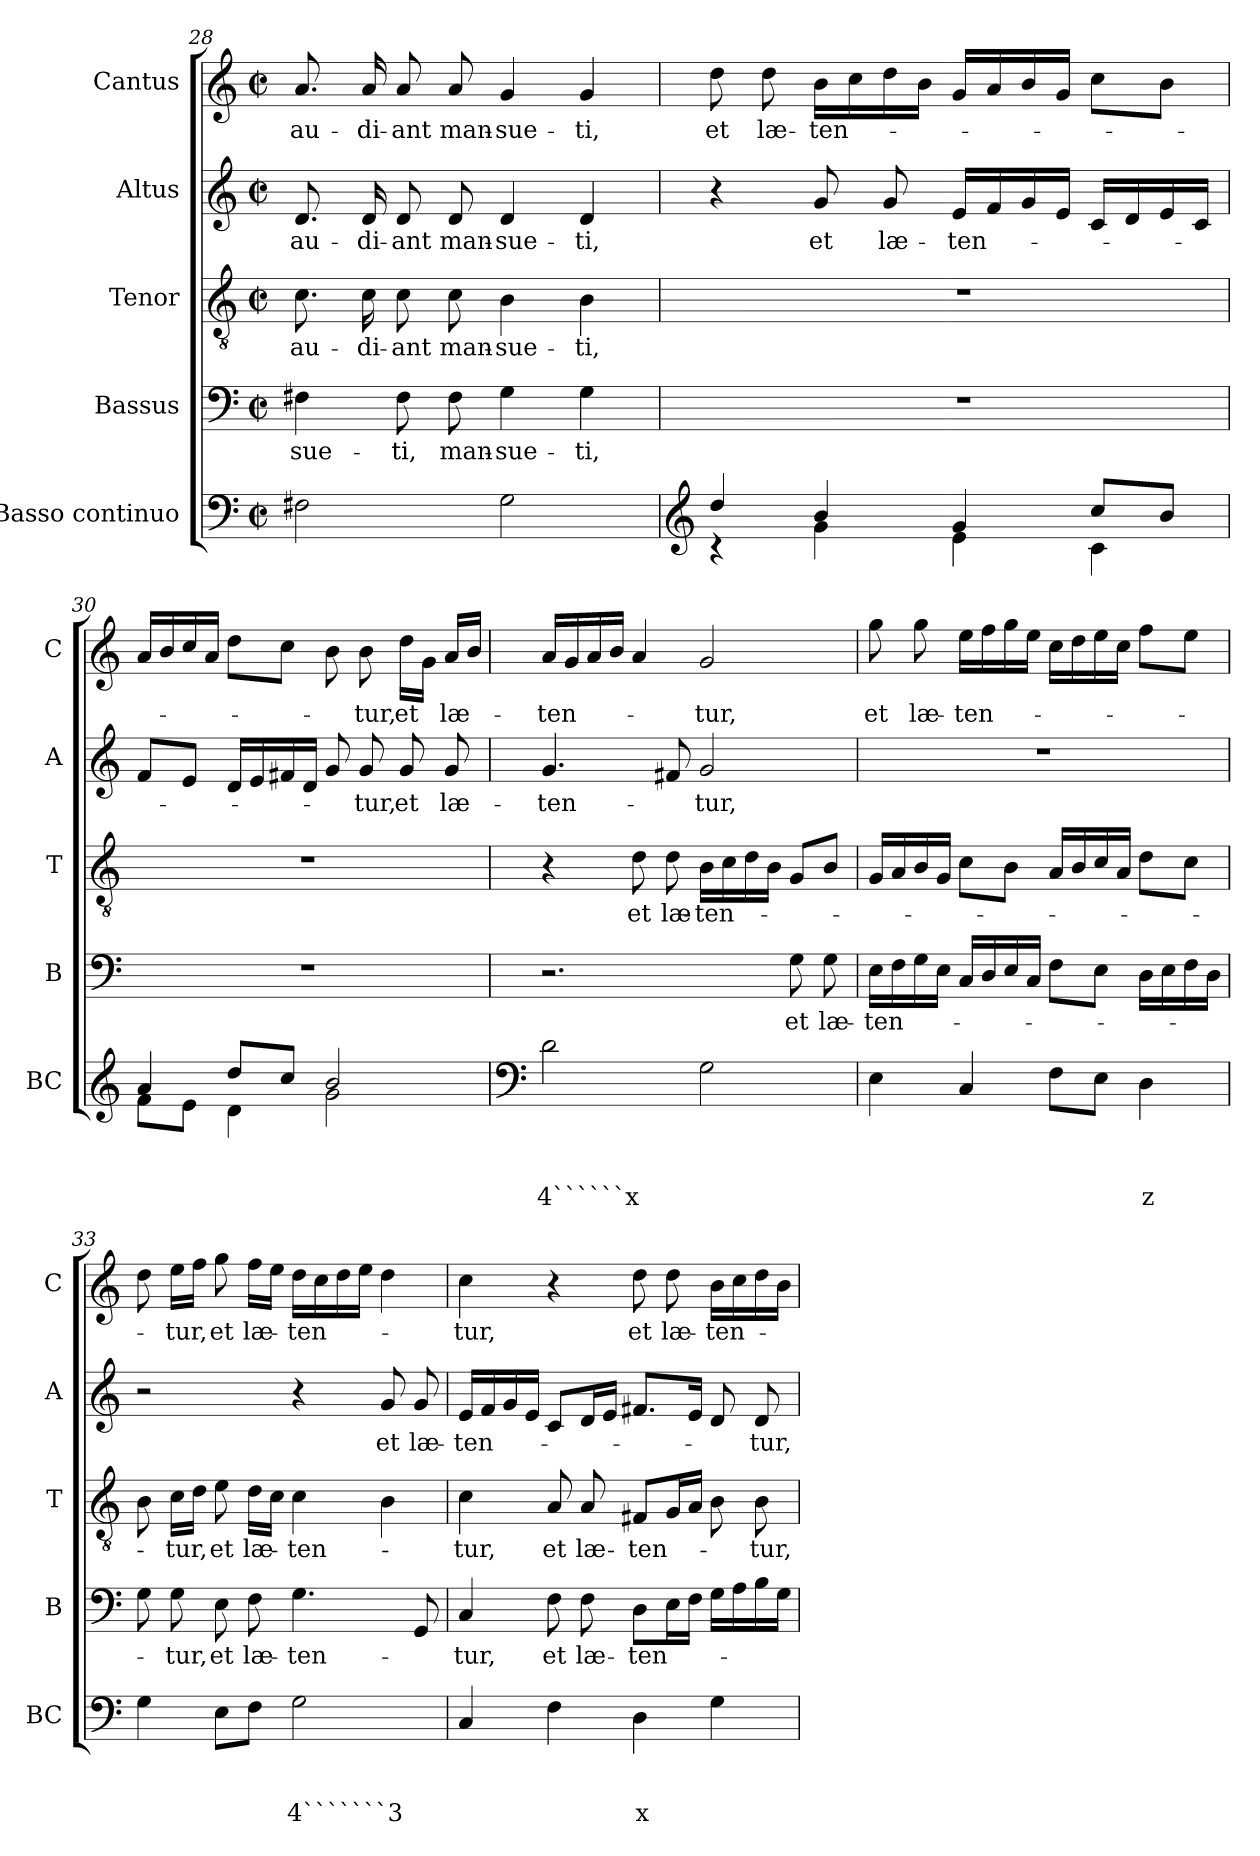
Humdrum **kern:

**kern	**text	**text	**text	**kern	**text	**kern	**text	**kern	**text	**kern	**text
*part5	*part5	*part5	*part5	*part4	*part4	*part3	*part3	*part2	*part2	*part1	*part1
*staff5	*staff5	*staff5	*staff5	*staff4	*staff4	*staff3	*staff3	*staff2	*staff2	*staff1	*staff1
*I"Basso continuo	*	*	*	*I"Bassus	*	*I"Tenor	*	*I"Altus	*	*I"Cantus	*
*I'BC	*	*	*	*I'B	*	*I'T	*	*I'A	*	*I'C	*
*clefF4	*	*	*	*clefF4	*	*clefGv2	*	*clefG2	*	*clefG2	*
*k[]	*	*	*	*k[]	*	*k[]	*	*k[]	*	*k[]	*
*C:	*	*	*	*C:	*	*C:	*	*C:	*	*C:	*
*M2/2	*	*	*	*M2/2	*	*M2/2	*	*M2/2	*	*M2/2	*
*met(c|)	*	*	*	*met(c|)	*	*met(c|)	*	*met(c|)	*	*met(c|)	*
=28	=28	=28	=28	=28	=28	=28	=28	=28	=28	=28	=28
!	!	!	!	!	!LO:LY:b	!	!LO:LY:b	!	!LO:LY:b	!	!LO:LY:b
2F#X\	.	.	.	4F#X\	-sue-	8.c\	au-	8.d/	au-	8.a/	au-
!	!	!	!	!	!	!	!LO:LY:b	!	!LO:LY:b	!	!LO:LY:b
.	.	.	.	.	.	16c\	-di-	16d/	-di-	16a/	-di-
!	!	!	!	!	!LO:LY:b	!	!LO:LY:b	!	!LO:LY:b	!	!LO:LY:b
.	.	.	.	8F#\	-ti,	8c\	-ant	8d/	-ant	8a/	-ant
!	!	!	!	!	!LO:LY:b	!	!LO:LY:b	!	!LO:LY:b	!	!LO:LY:b
.	.	.	.	8F#\	man-	8c\	man-	8d/	man-	8a/	man-
!	!	!	!	!	!LO:LY:b	!	!LO:LY:b	!	!LO:LY:b	!	!LO:LY:b
2G\	.	.	.	4G\	-sue-	4B\	-sue-	4d/	-sue-	4g/	-sue-
!	!	!	!	!	!LO:LY:b	!	!LO:LY:b	!	!LO:LY:b	!	!LO:LY:b
.	.	.	.	4G\	-ti,	4B\	-ti,	4d/	-ti,	4g/	-ti,
!!LO:LB:g=z
=29	=29	=29	=29	=29	=29	=29	=29	=29	=29	=29	=29
*clefG2	*	*	*	*	*	*	*	*	*	*	*
*^	*	*	*	*	*	*	*	*	*	*	*
!	!	!	!	!	!	!	!	!	!	!	!	!LO:LY:b
4dd/	4rc	.	.	.	1r	.	1r	.	4r	.	8dd\	et
!	!	!	!	!	!	!	!	!	!	!	!	!LO:LY:b
.	.	.	.	.	.	.	.	.	.	.	8dd\	læ-
!	!	!	!	!	!	!	!	!	!	!LO:LY:b	!	!LO:LY:b
4b/	4g\	.	.	.	.	.	.	.	8g/	et	16b\LL	-ten-
.	.	.	.	.	.	.	.	.	.	.	16cc\	.
!	!	!	!	!	!	!	!	!	!	!LO:LY:b	!	!
.	.	.	.	.	.	.	.	.	8g/	læ-	16dd\	.
.	.	.	.	.	.	.	.	.	.	.	16b\JJ	.
!	!	!	!	!	!	!	!	!	!	!LO:LY:b	!	!
4g/	4e\	.	.	.	.	.	.	.	16e/LL	-ten-	16g/LL	.
.	.	.	.	.	.	.	.	.	16f/	.	16a/	.
.	.	.	.	.	.	.	.	.	16g/	.	16b/	.
.	.	.	.	.	.	.	.	.	16e/JJ	.	16g/JJ	.
8cc/L	4c\	.	.	.	.	.	.	.	16c/LL	.	8cc\L	.
.	.	.	.	.	.	.	.	.	16d/	.	.	.
8b/J	.	.	.	.	.	.	.	.	16e/	.	8b\J	.
.	.	.	.	.	.	.	.	.	16c/JJ	.	.	.
=30	=30	=30	=30	=30	=30	=30	=30	=30	=30	=30	=30	=30
4a/	8f\L	.	.	.	1r	.	1r	.	8f/L	.	16a/LL	.
.	.	.	.	.	.	.	.	.	.	.	16b/	.
.	8e\J	.	.	.	.	.	.	.	8e/J	.	16cc/	.
.	.	.	.	.	.	.	.	.	.	.	16a/JJ	.
8dd/L	4d\	.	.	.	.	.	.	.	16d/LL	.	8dd\L	.
.	.	.	.	.	.	.	.	.	16e/	.	.	.
8cc/J	.	.	.	.	.	.	.	.	16f#X/	.	8cc\J	.
.	.	.	.	.	.	.	.	.	16d/JJ	.	.	.
2b/	2g\	.	.	.	.	.	.	.	8g/	.	8b\	.
!	!	!	!	!	!	!	!	!	!	!LO:LY:b	!	!LO:LY:b
.	.	.	.	.	.	.	.	.	8g/	-tur,	8b\	-tur,
!	!	!	!	!	!	!	!	!	!	!LO:LY:b	!	!LO:LY:b
.	.	.	.	.	.	.	.	.	8g/	et	16dd\LL	et
.	.	.	.	.	.	.	.	.	.	.	16g\JJ	.
!	!	!	!	!	!	!	!	!	!	!LO:LY:b	!	!LO:LY:b
.	.	.	.	.	.	.	.	.	8g/	læ-	16a/LL	læ-
.	.	.	.	.	.	.	.	.	.	.	16b/JJ	.
*v	*v	*	*	*	*	*	*	*	*	*	*	*
=31	=31	=31	=31	=31	=31	=31	=31	=31	=31	=31	=31
*clefF4	*	*	*	*	*	*	*	*	*	*	*
!	!	!	!LO:LY:b	!	!	!	!	!	!LO:LY:b	!	!LO:LY:b
2d\	.	.	4``````x	2.r	.	4r	.	4.g/	-ten-	16a/LL	-ten-
.	.	.	.	.	.	.	.	.	.	16g/	.
.	.	.	.	.	.	.	.	.	.	16a/	.
.	.	.	.	.	.	.	.	.	.	16b/JJ	.
!	!	!	!	!	!	!	!LO:LY:b	!	!	!	!
.	.	.	.	.	.	8d\	et	.	.	4a/	.
!	!	!	!	!	!	!	!LO:LY:b	!	!	!	!
.	.	.	.	.	.	8d\	læ-	8f#X/	.	.	.
!	!	!	!	!	!	!	!LO:LY:b	!	!LO:LY:b	!	!LO:LY:b
2G\	.	.	.	.	.	16B\LL	-ten-	2g/	-tur,	2g/	-tur,
.	.	.	.	.	.	16c\	.	.	.	.	.
.	.	.	.	.	.	16d\	.	.	.	.	.
.	.	.	.	.	.	16B\JJ	.	.	.	.	.
!	!	!	!	!	!LO:LY:b	!	!	!	!	!	!
.	.	.	.	8G\	et	8G/L	.	.	.	.	.
!	!	!	!	!	!LO:LY:b	!	!	!	!	!	!
.	.	.	.	8G\	læ-	8B/J	.	.	.	.	.
!!LO:PB:g=z
=32	=32	=32	=32	=32	=32	=32	=32	=32	=32	=32	=32
!	!	!	!	!	!LO:LY:b	!	!	!	!	!	!LO:LY:b
4E\	.	.	.	16E\LL	-ten-	16G/LL	.	1r	.	8gg\	et
.	.	.	.	16F\	.	16A/	.	.	.	.	.
!	!	!	!	!	!	!	!	!	!	!	!LO:LY:b
.	.	.	.	16G\	.	16B/	.	.	.	8gg\	læ-
.	.	.	.	16E\JJ	.	16G/JJ	.	.	.	.	.
!	!	!	!	!	!	!	!	!	!	!	!LO:LY:b
4C/	.	.	.	16C/LL	.	8c\L	.	.	.	16ee\LL	-ten-
.	.	.	.	16D/	.	.	.	.	.	16ff\	.
.	.	.	.	16E/	.	8B\J	.	.	.	16gg\	.
.	.	.	.	16C/JJ	.	.	.	.	.	16ee\JJ	.
8F\L	.	.	.	8F\L	.	16A/LL	.	.	.	16cc\LL	.
.	.	.	.	.	.	16B/	.	.	.	16dd\	.
8E\J	.	.	.	8E\J	.	16c/	.	.	.	16ee\	.
.	.	.	.	.	.	16A/JJ	.	.	.	16cc\JJ	.
!	!	!	!LO:LY:b	!	!	!	!	!	!	!	!
4D\	.	.	z	16D\LL	.	8d\L	.	.	.	8ff\L	.
.	.	.	.	16E\	.	.	.	.	.	.	.
.	.	.	.	16F\	.	8c\J	.	.	.	8ee\J	.
.	.	.	.	16D\JJ	.	.	.	.	.	.	.
=33	=33	=33	=33	=33	=33	=33	=33	=33	=33	=33	=33
4G\	.	.	.	8G\	.	8B\	.	2r	.	8dd\	.
!	!	!	!	!	!LO:LY:b	!	!LO:LY:b	!	!	!	!LO:LY:b
.	.	.	.	8G\	-tur,	16c\LL	-tur,	.	.	16ee\LL	-tur,
.	.	.	.	.	.	16d\JJ	.	.	.	16ff\JJ	.
!	!	!	!	!	!LO:LY:b	!	!LO:LY:b	!	!	!	!LO:LY:b
8E\L	.	.	.	8E\	et	8e\	et	.	.	8gg\	et
!	!	!	!	!	!LO:LY:b	!	!LO:LY:b	!	!	!	!LO:LY:b
8F\J	.	.	.	8F\	læ-	16d\LL	læ-	.	.	16ff\LL	læ-
.	.	.	.	.	.	16c\JJ	.	.	.	16ee\JJ	.
!	!	!	!LO:LY:b	!	!LO:LY:b	!	!LO:LY:b	!	!	!	!LO:LY:b
2G\	.	.	4```````3	4.G\	-ten-	4c\	-ten-	4r	.	16dd\LL	-ten-
.	.	.	.	.	.	.	.	.	.	16cc\	.
.	.	.	.	.	.	.	.	.	.	16dd\	.
.	.	.	.	.	.	.	.	.	.	16ee\JJ	.
!	!	!	!	!	!	!	!	!	!LO:LY:b	!	!
.	.	.	.	.	.	4B\	.	8g/	et	4dd\	.
!	!	!	!	!	!	!	!	!	!LO:LY:b	!	!
.	.	.	.	8GG/	.	.	.	8g/	læ-	.	.
=34	=34	=34	=34	=34	=34	=34	=34	=34	=34	=34	=34
!	!	!	!	!	!LO:LY:b	!	!LO:LY:b	!	!LO:LY:b	!	!LO:LY:b
4C/	.	.	.	4C/	-tur,	4c\	-tur,	16e/LL	-ten-	4cc\	-tur,
.	.	.	.	.	.	.	.	16f/	.	.	.
.	.	.	.	.	.	.	.	16g/	.	.	.
.	.	.	.	.	.	.	.	16e/JJ	.	.	.
!	!	!	!	!	!LO:LY:b	!	!LO:LY:b	!	!	!	!
4F\	.	.	.	8F\	et	8A/	et	8c/L	.	4r	.
!	!	!	!	!	!LO:LY:b	!	!LO:LY:b	!	!	!	!
.	.	.	.	8F\	læ-	8A/	læ-	16d/L	.	.	.
.	.	.	.	.	.	.	.	16e/JJ	.	.	.
!	!	!	!LO:LY:b	!	!LO:LY:b	!	!LO:LY:b	!	!	!	!LO:LY:b
4D\	.	.	x	8D\L	-ten-	8F#X/L	-ten-	8.f#X/L	.	8dd\	et
!	!	!	!	!	!	!	!	!	!	!	!LO:LY:b
.	.	.	.	16E\L	.	16G/L	.	.	.	8dd\	læ-
.	.	.	.	16F\JJ	.	16A/JJ	.	16e/Jk	.	.	.
!	!	!	!	!	!	!	!	!	!	!	!LO:LY:b
4G\	.	.	.	16G\LL	.	8B\	.	8d/	.	16b\LL	-ten-
.	.	.	.	16A\	.	.	.	.	.	16cc\	.
!	!	!	!	!	!	!	!LO:LY:b	!	!LO:LY:b	!	!
.	.	.	.	16B\	.	8B\	-tur,	8d/	-tur,	16dd\	.
.	.	.	.	16G\JJ	.	.	.	.	.	16b\JJ	.
=	=	=	=	=	=	=	=	=	=	=	=
*-	*-	*-	*-	*-	*-	*-	*-	*-	*-	*-	*-
